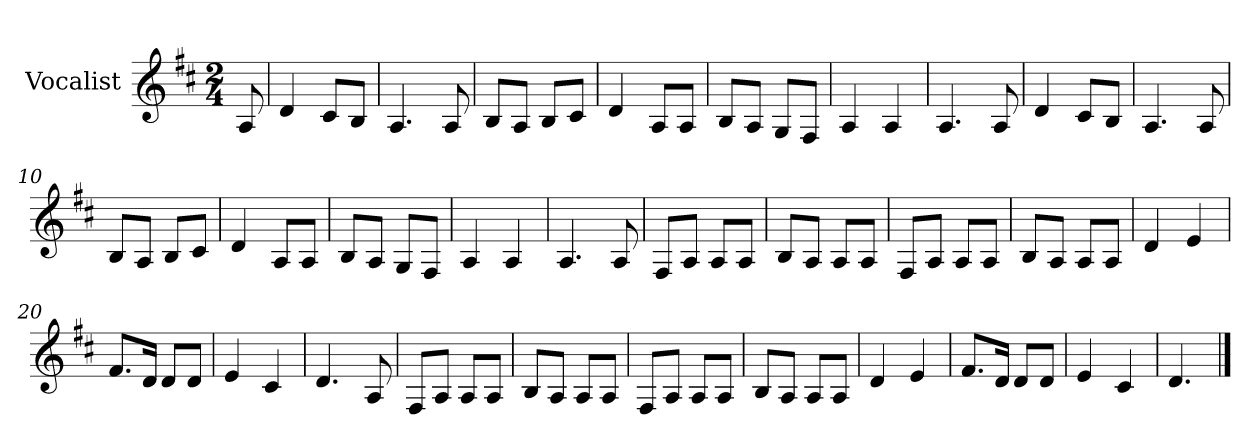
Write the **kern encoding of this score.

**kern
*part1
*staff1
*I"Vocalist
*k[f#c#]
*D:
*M2/4
=
8A
=1
4d
8c#L
8BJ
=2
4.A
8A
=3
8BL
8AJ
8BL
8c#J
=4
4d
8AL
8AJ
=5
8BL
8AJ
8GL
8F#J
=6
4A
4A
=7
4.A
8A
=8
4d
8c#L
8BJ
=9
4.A
8A
=10
8BL
8AJ
8BL
8c#J
=11
4d
8AL
8AJ
=12
8BL
8AJ
8GL
8F#J
=13
4A
4A
=14
4.A
8A
=15
8F#L
8AJ
8AL
8AJ
=16
8BL
8AJ
8AL
8AJ
=17
8F#L
8AJ
8AL
8AJ
=18
8BL
8AJ
8AL
8AJ
=19
4d
4e
=20
8.f#L
16dJk
8dL
8dJ
=21
4e
4c#
=22
4.d
8A
=23
8F#L
8AJ
8AL
8AJ
=24
8BL
8AJ
8AL
8AJ
=25
8F#L
8AJ
8AL
8AJ
=26
8BL
8AJ
8AL
8AJ
=27
4d
4e
=28
8.f#L
16dJk
8dL
8dJ
=29
4e
4c#
=30
4.d
==
*-
